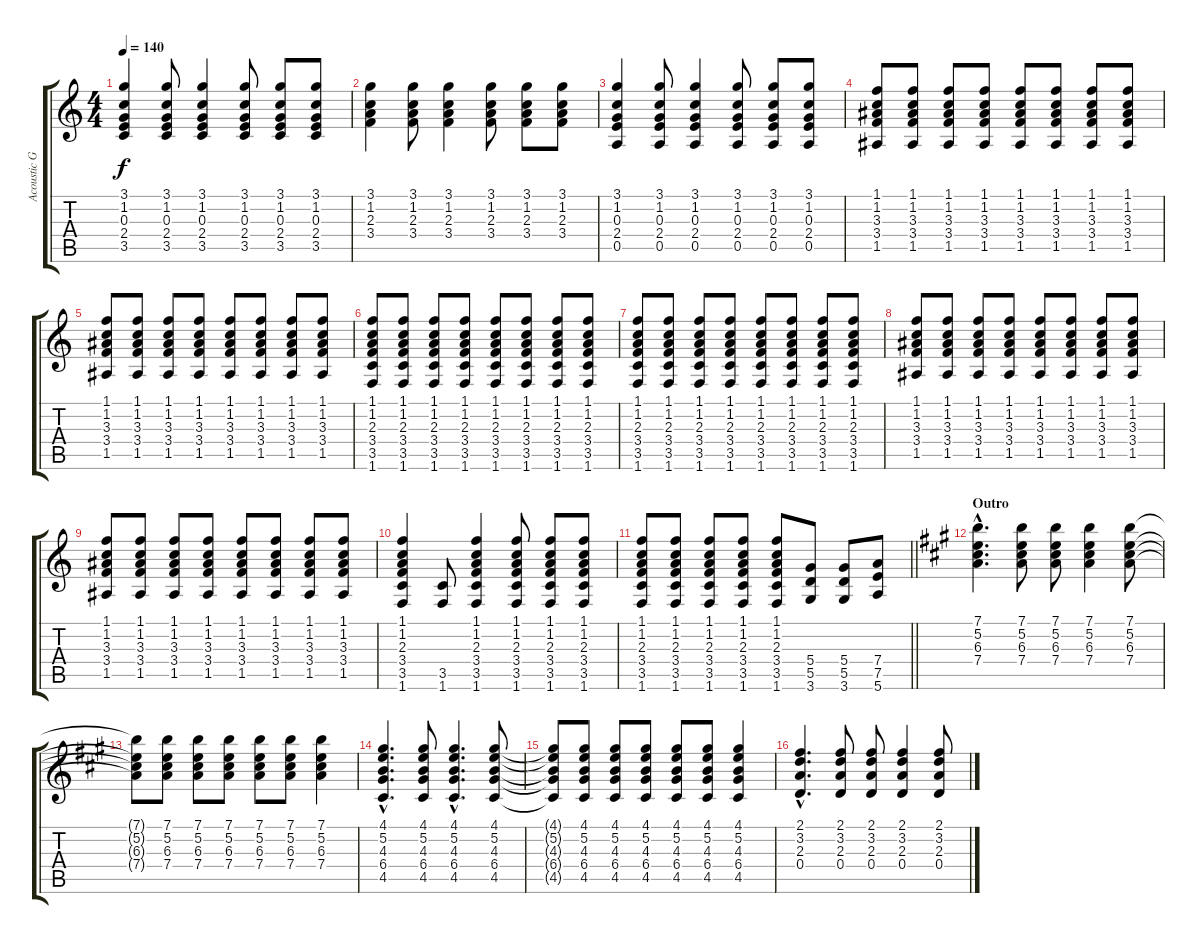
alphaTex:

\track ("Acoustic Guitar" "Acoustic G") {instrument acousticguitarsteel}
\staff {score tabs}
\tuning (E4 B3 G3 D3 A2 E2) {hide}
\ts (4 4)
\tempo 140
\clef g2
\ks c
(3.1 1.2 0.3 2.4 3.5).4{dy f} (3.1 1.2 0.3 2.4 3.5).8 (3.1 1.2 0.3 2.4 3.5).4 (3.1 1.2 0.3 2.4 3.5).8 (3.1 1.2 0.3 2.4 3.5).8 (3.1 1.2 0.3 2.4 3.5).8 |
(3.1 1.2 2.3 3.4).4 (3.1 1.2 2.3 3.4).8 (3.1 1.2 2.3 3.4).4 (3.1 1.2 2.3 3.4).8 (3.1 1.2 2.3 3.4).8 (3.1 1.2 2.3 3.4).8 |
(3.1 1.2 0.3 2.4 0.5).4 (3.1 1.2 0.3 2.4 0.5).8 (3.1 1.2 0.3 2.4 0.5).4 (3.1 1.2 0.3 2.4 0.5).8 (3.1 1.2 0.3 2.4 0.5).8 (3.1 1.2 0.3 2.4 0.5).8 |
(1.1 1.2 3.3 3.4 1.5).8 (1.1 1.2 3.3 3.4 1.5).8 (1.1 1.2 3.3 3.4 1.5).8 (1.1 1.2 3.3 3.4 1.5).8 (1.1 1.2 3.3 3.4 1.5).8 (1.1 1.2 3.3 3.4 1.5).8 (1.1 1.2 3.3 3.4 1.5).8 (1.1 1.2 3.3 3.4 1.5).8 |
(1.1 1.2 3.3 3.4 1.5).8 (1.1 1.2 3.3 3.4 1.5).8 (1.1 1.2 3.3 3.4 1.5).8 (1.1 1.2 3.3 3.4 1.5).8 (1.1 1.2 3.3 3.4 1.5).8 (1.1 1.2 3.3 3.4 1.5).8 (1.1 1.2 3.3 3.4 1.5).8 (1.1 1.2 3.3 3.4 1.5).8 |
(1.1 1.2 2.3 3.4 3.5 1.6).8 (1.1 1.2 2.3 3.4 3.5 1.6).8 (1.1 1.2 2.3 3.4 3.5 1.6).8 (1.1 1.2 2.3 3.4 3.5 1.6).8 (1.1 1.2 2.3 3.4 3.5 1.6).8 (1.1 1.2 2.3 3.4 3.5 1.6).8 (1.1 1.2 2.3 3.4 3.5 1.6).8 (1.1 1.2 2.3 3.4 3.5 1.6).8 |
(1.1 1.2 2.3 3.4 3.5 1.6).8 (1.1 1.2 2.3 3.4 3.5 1.6).8 (1.1 1.2 2.3 3.4 3.5 1.6).8 (1.1 1.2 2.3 3.4 3.5 1.6).8 (1.1 1.2 2.3 3.4 3.5 1.6).8 (1.1 1.2 2.3 3.4 3.5 1.6).8 (1.1 1.2 2.3 3.4 3.5 1.6).8 (1.1 1.2 2.3 3.4 3.5 1.6).8 |
(1.1 1.2 3.3 3.4 1.5).8 (1.1 1.2 3.3 3.4 1.5).8 (1.1 1.2 3.3 3.4 1.5).8 (1.1 1.2 3.3 3.4 1.5).8 (1.1 1.2 3.3 3.4 1.5).8 (1.1 1.2 3.3 3.4 1.5).8 (1.1 1.2 3.3 3.4 1.5).8 (1.1 1.2 3.3 3.4 1.5).8 |
(1.1 1.2 3.3 3.4 1.5).8 (1.1 1.2 3.3 3.4 1.5).8 (1.1 1.2 3.3 3.4 1.5).8 (1.1 1.2 3.3 3.4 1.5).8 (1.1 1.2 3.3 3.4 1.5).8 (1.1 1.2 3.3 3.4 1.5).8 (1.1 1.2 3.3 3.4 1.5).8 (1.1 1.2 3.3 3.4 1.5).8 |
(1.1 1.2 2.3 3.4 3.5 1.6).4 (3.5 1.6).8 (1.1 1.2 2.3 3.4 3.5 1.6).4 (1.1 1.2 2.3 3.4 3.5 1.6).8 (1.1 1.2 2.3 3.4 3.5 1.6).8 (1.1 1.2 2.3 3.4 3.5 1.6).8 |
\barLineRight lightlight
(1.1 1.2 2.3 3.4 3.5 1.6).8 (1.1 1.2 2.3 3.4 3.5 1.6).8 (1.1 1.2 2.3 3.4 3.5 1.6).8 (1.1 1.2 2.3 3.4 3.5 1.6).8 (1.1 1.2 2.3 3.4 3.5 1.6).8 (5.4 5.5 3.6).8 (5.4 5.5 3.6).8 (7.4 7.5 5.6).8 |
\section ("" "Outro")
\ks a
(7.1{hac} 5.2{hac} 6.3{hac} 7.4{hac}).4{d} (7.1 5.2 6.3 7.4).8 (7.1 5.2 6.3 7.4).8 (7.1 5.2 6.3 7.4).4 (7.1 5.2 6.3 7.4).8 |
(7.1{t} 5.2{t} 6.3{t} 7.4{t}).8 (7.1 5.2 6.3 7.4).8 (7.1 5.2 6.3 7.4).8 (7.1 5.2 6.3 7.4).8 (7.1 5.2 6.3 7.4).8 (7.1 5.2 6.3 7.4).8 (7.1 5.2 6.3 7.4).4 |
(4.1{hac} 5.2{hac} 4.3{hac} 6.4{hac} 4.5{hac}).4{d} (4.1 5.2 4.3 6.4 4.5).8 (4.1{hac} 5.2{hac} 4.3{hac} 6.4{hac} 4.5{hac}).4{d} (4.1 5.2 4.3 6.4 4.5).8 |
(4.1{t} 5.2{t} 4.3{t} 6.4{t} 4.5{t}).8 (4.1 5.2 4.3 6.4 4.5).8 (4.1 5.2 4.3 6.4 4.5).8 (4.1 5.2 4.3 6.4 4.5).8 (4.1 5.2 4.3 6.4 4.5).8 (4.1 5.2 4.3 6.4 4.5).8 (4.1 5.2 4.3 6.4 4.5).4 |
(2.1{hac} 3.2{hac} 2.3{hac} 0.4{hac}).4{d} (2.1 3.2 2.3 0.4).8 (2.1 3.2 2.3 0.4).8 (2.1 3.2 2.3 0.4).4 (2.1 3.2 2.3 0.4).8
